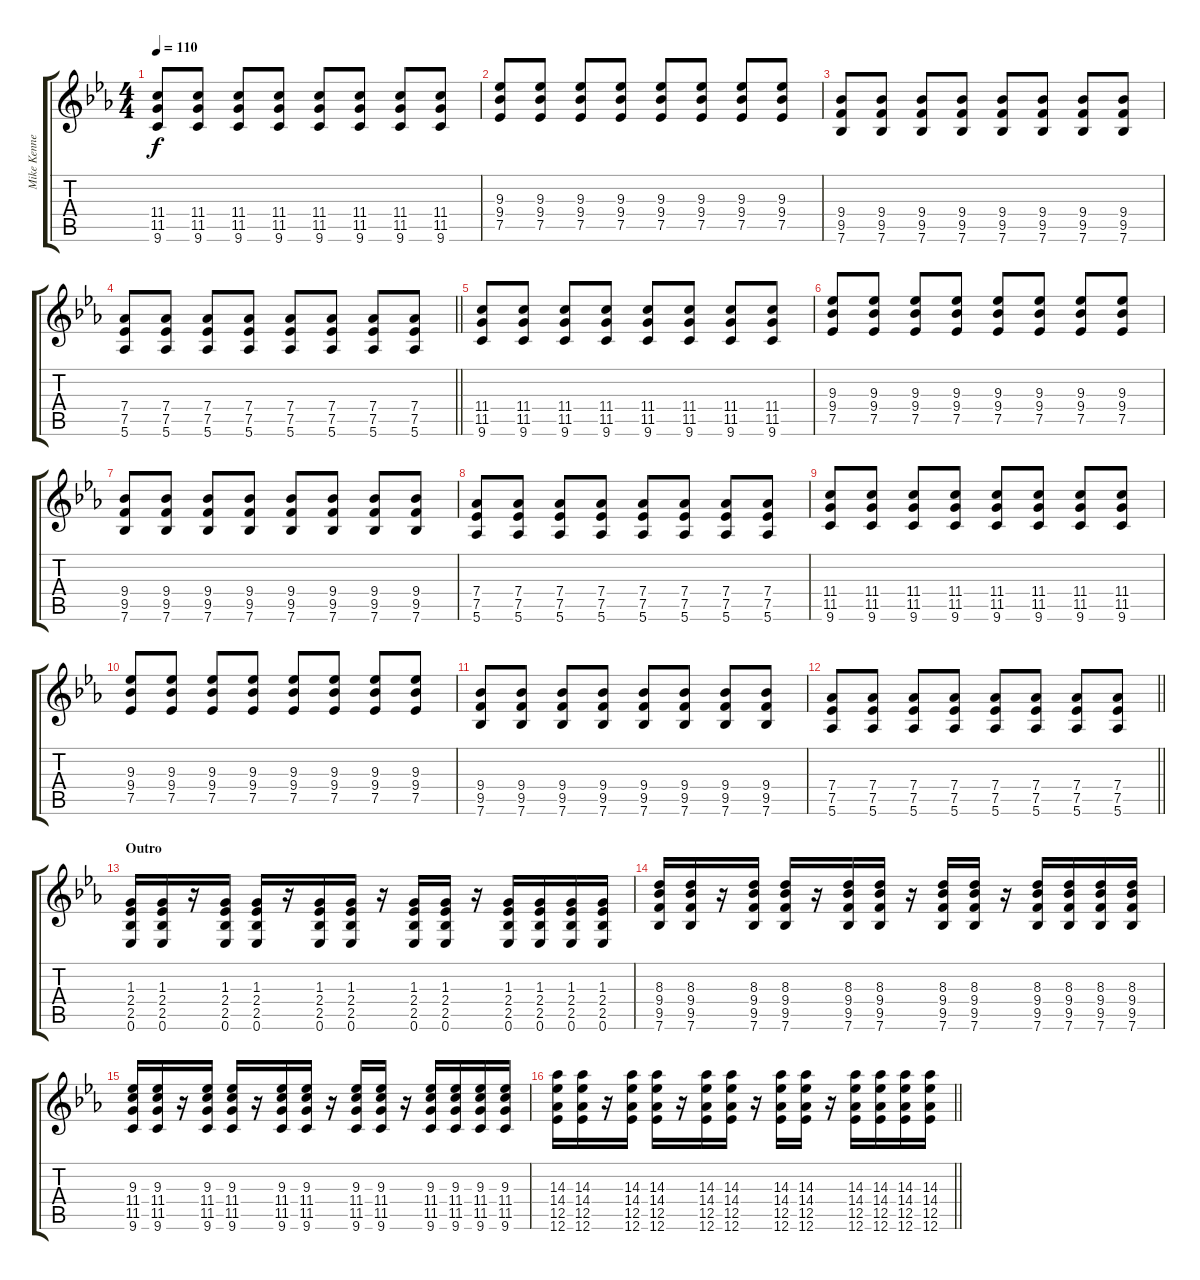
\track ("Mike Kennerty (Rhythm Guitar)" "Mike Kenne") {instrument overdrivenguitar}
\staff {score tabs}
\tuning (Eb4 Bb3 Gb3 Db3 Ab2 Eb2) {hide}
\ts (4 4)
\tempo 110
\clef g2
\ks eb
(11.4 11.5 9.6).8{dy f} (11.4 11.5 9.6).8 (11.4 11.5 9.6).8 (11.4 11.5 9.6).8 (11.4 11.5 9.6).8 (11.4 11.5 9.6).8 (11.4 11.5 9.6).8 (11.4 11.5 9.6).8 |
(9.3 9.4 7.5).8 (9.3 9.4 7.5).8 (9.3 9.4 7.5).8 (9.3 9.4 7.5).8 (9.3 9.4 7.5).8 (9.3 9.4 7.5).8 (9.3 9.4 7.5).8 (9.3 9.4 7.5).8 |
(9.4 9.5 7.6).8 (9.4 9.5 7.6).8 (9.4 9.5 7.6).8 (9.4 9.5 7.6).8 (9.4 9.5 7.6).8 (9.4 9.5 7.6).8 (9.4 9.5 7.6).8 (9.4 9.5 7.6).8 |
\barLineRight lightlight
(7.4 7.5 5.6).8 (7.4 7.5 5.6).8 (7.4 7.5 5.6).8 (7.4 7.5 5.6).8 (7.4 7.5 5.6).8 (7.4 7.5 5.6).8 (7.4 7.5 5.6).8 (7.4 7.5 5.6).8 |
(11.4 11.5 9.6).8 (11.4 11.5 9.6).8 (11.4 11.5 9.6).8 (11.4 11.5 9.6).8 (11.4 11.5 9.6).8 (11.4 11.5 9.6).8 (11.4 11.5 9.6).8 (11.4 11.5 9.6).8 |
(9.3 9.4 7.5).8 (9.3 9.4 7.5).8 (9.3 9.4 7.5).8 (9.3 9.4 7.5).8 (9.3 9.4 7.5).8 (9.3 9.4 7.5).8 (9.3 9.4 7.5).8 (9.3 9.4 7.5).8 |
(9.4 9.5 7.6).8 (9.4 9.5 7.6).8 (9.4 9.5 7.6).8 (9.4 9.5 7.6).8 (9.4 9.5 7.6).8 (9.4 9.5 7.6).8 (9.4 9.5 7.6).8 (9.4 9.5 7.6).8 |
(7.4 7.5 5.6).8 (7.4 7.5 5.6).8 (7.4 7.5 5.6).8 (7.4 7.5 5.6).8 (7.4 7.5 5.6).8 (7.4 7.5 5.6).8 (7.4 7.5 5.6).8 (7.4 7.5 5.6).8 |
(11.4 11.5 9.6).8 (11.4 11.5 9.6).8 (11.4 11.5 9.6).8 (11.4 11.5 9.6).8 (11.4 11.5 9.6).8 (11.4 11.5 9.6).8 (11.4 11.5 9.6).8 (11.4 11.5 9.6).8 |
(9.3 9.4 7.5).8 (9.3 9.4 7.5).8 (9.3 9.4 7.5).8 (9.3 9.4 7.5).8 (9.3 9.4 7.5).8 (9.3 9.4 7.5).8 (9.3 9.4 7.5).8 (9.3 9.4 7.5).8 |
(9.4 9.5 7.6).8 (9.4 9.5 7.6).8 (9.4 9.5 7.6).8 (9.4 9.5 7.6).8 (9.4 9.5 7.6).8 (9.4 9.5 7.6).8 (9.4 9.5 7.6).8 (9.4 9.5 7.6).8 |
\barLineRight lightlight
(7.4 7.5 5.6).8 (7.4 7.5 5.6).8 (7.4 7.5 5.6).8 (7.4 7.5 5.6).8 (7.4 7.5 5.6).8 (7.4 7.5 5.6).8 (7.4 7.5 5.6).8 (7.4 7.5 5.6).8 |
\section ("" "Outro")
(1.3 2.4 2.5 0.6).16 (1.3 2.4 2.5 0.6).16 r.16 (1.3 2.4 2.5 0.6).16 (1.3 2.4 2.5 0.6).16 r.16 (1.3 2.4 2.5 0.6).16 (1.3 2.4 2.5 0.6).16 r.16 (1.3 2.4 2.5 0.6).16 (1.3 2.4 2.5 0.6).16 r.16 (1.3 2.4 2.5 0.6).16 (1.3 2.4 2.5 0.6).16 (1.3 2.4 2.5 0.6).16 (1.3 2.4 2.5 0.6).16 |
(8.3 9.4 9.5 7.6).16 (8.3 9.4 9.5 7.6).16 r.16 (8.3 9.4 9.5 7.6).16 (8.3 9.4 9.5 7.6).16 r.16 (8.3 9.4 9.5 7.6).16 (8.3 9.4 9.5 7.6).16 r.16 (8.3 9.4 9.5 7.6).16 (8.3 9.4 9.5 7.6).16 r.16 (8.3 9.4 9.5 7.6).16 (8.3 9.4 9.5 7.6).16 (8.3 9.4 9.5 7.6).16 (8.3 9.4 9.5 7.6).16 |
(9.3 11.4 11.5 9.6).16 (9.3 11.4 11.5 9.6).16 r.16 (9.3 11.4 11.5 9.6).16 (9.3 11.4 11.5 9.6).16 r.16 (9.3 11.4 11.5 9.6).16 (9.3 11.4 11.5 9.6).16 r.16 (9.3 11.4 11.5 9.6).16 (9.3 11.4 11.5 9.6).16 r.16 (9.3 11.4 11.5 9.6).16 (9.3 11.4 11.5 9.6).16 (9.3 11.4 11.5 9.6).16 (9.3 11.4 11.5 9.6).16 |
\barLineRight lightlight
(14.3 14.4 12.5 12.6).16 (14.3 14.4 12.5 12.6).16 r.16 (14.3 14.4 12.5 12.6).16 (14.3 14.4 12.5 12.6).16 r.16 (14.3 14.4 12.5 12.6).16 (14.3 14.4 12.5 12.6).16 r.16 (14.3 14.4 12.5 12.6).16 (14.3 14.4 12.5 12.6).16 r.16 (14.3 14.4 12.5 12.6).16 (14.3 14.4 12.5 12.6).16 (14.3 14.4 12.5 12.6).16 (14.3 14.4 12.5 12.6).16
